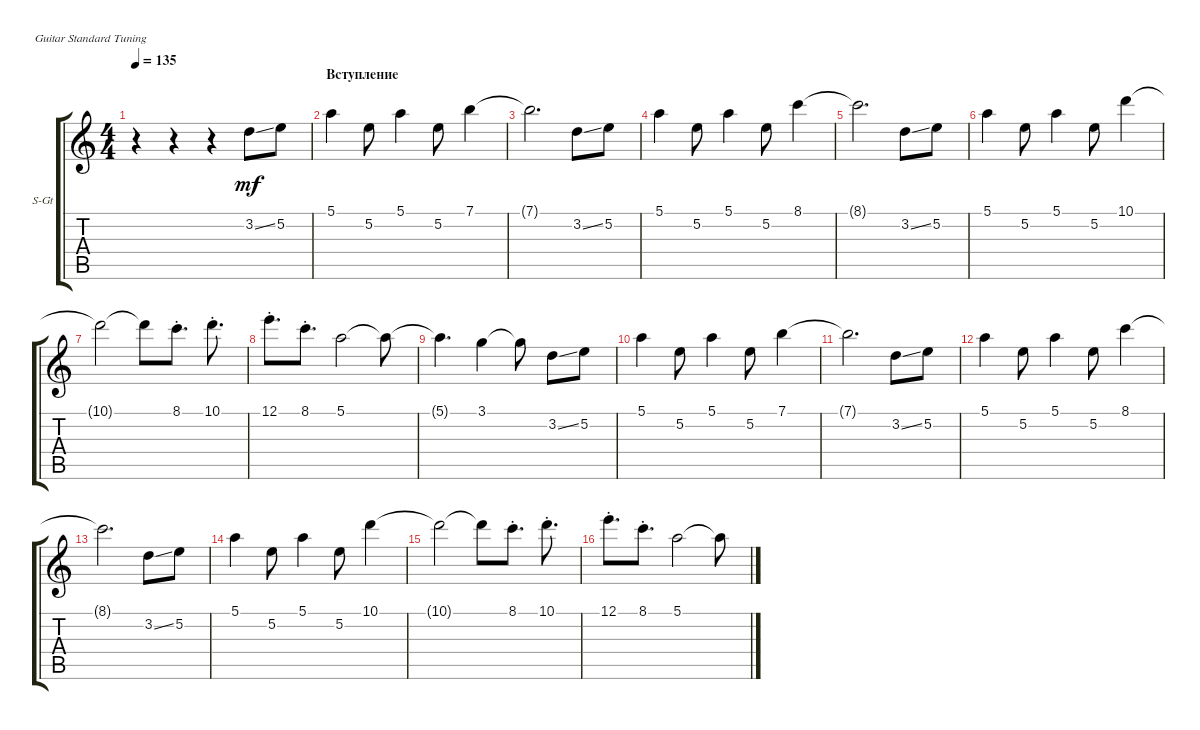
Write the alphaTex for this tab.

\defaultSystemsLayout 4
\bracketExtendMode groupsimilarinstruments
\firstSystemTrackNameOrientation horizontal
\otherSystemsTrackNameOrientation horizontal
\track ("Акустика - правое УХО" "S-Gt") {instrument acousticguitarsteel}
\staff {score tabs}
\tuning (E4 B3 G3 D3 A2 E2)
\ts (4 4)
\tempo 135
\clef g2
\scale
0.487395
\ks aminor
r.4{dy mf instrument acousticguitarsteel} r.4 r.4 3.2{ss}.8 5.2.8 |
\section ("" "Вступление")
\scale
0.256303 5.1.4 5.2.8 5.1.4 5.2.8 7.1.4 |
\scale
0.256303 7.1{t}.2{d} 3.2{ss}.8 5.2.8 |
\scale
0.333333 5.1.4 5.2.8 5.1.4 5.2.8 8.1.4 |
\scale
0.333333 8.1{t}.2{d} 3.2{ss}.8 5.2.8 |
\scale
0.333333 5.1.4 5.2.8 5.1.4 5.2.8 10.1.4 |
\scale
0.333333 10.1{t}.2 10.1{t}.8 8.1{st}.8{d} 10.1{st}.8{d} |
\scale
0.333333 12.1{st}.8{d} 8.1{st}.8{d} 5.1.2 5.1{t}.8 |
\scale
0.333333 5.1{t}.4{d} 3.1.4 3.1{t}.8 3.2{ss}.8 5.2.8 |
\scale
0.333333 5.1.4 5.2.8 5.1.4 5.2.8 7.1.4 |
\scale
0.333333 7.1{t}.2{d} 3.2{ss}.8 5.2.8 |
\scale
0.333333 5.1.4 5.2.8 5.1.4 5.2.8 8.1.4 |
\scale
0.333333 8.1{t}.2{d} 3.2{ss}.8 5.2.8 |
\scale
0.333333 5.1.4 5.2.8 5.1.4 5.2.8 10.1.4 |
\scale
0.333333 10.1{t}.2 10.1{t}.8 8.1{st}.8{d} 10.1{st}.8{d} |
12.1{st}.8{d} 8.1{st}.8{d} 5.1.2 5.1{t}.8
